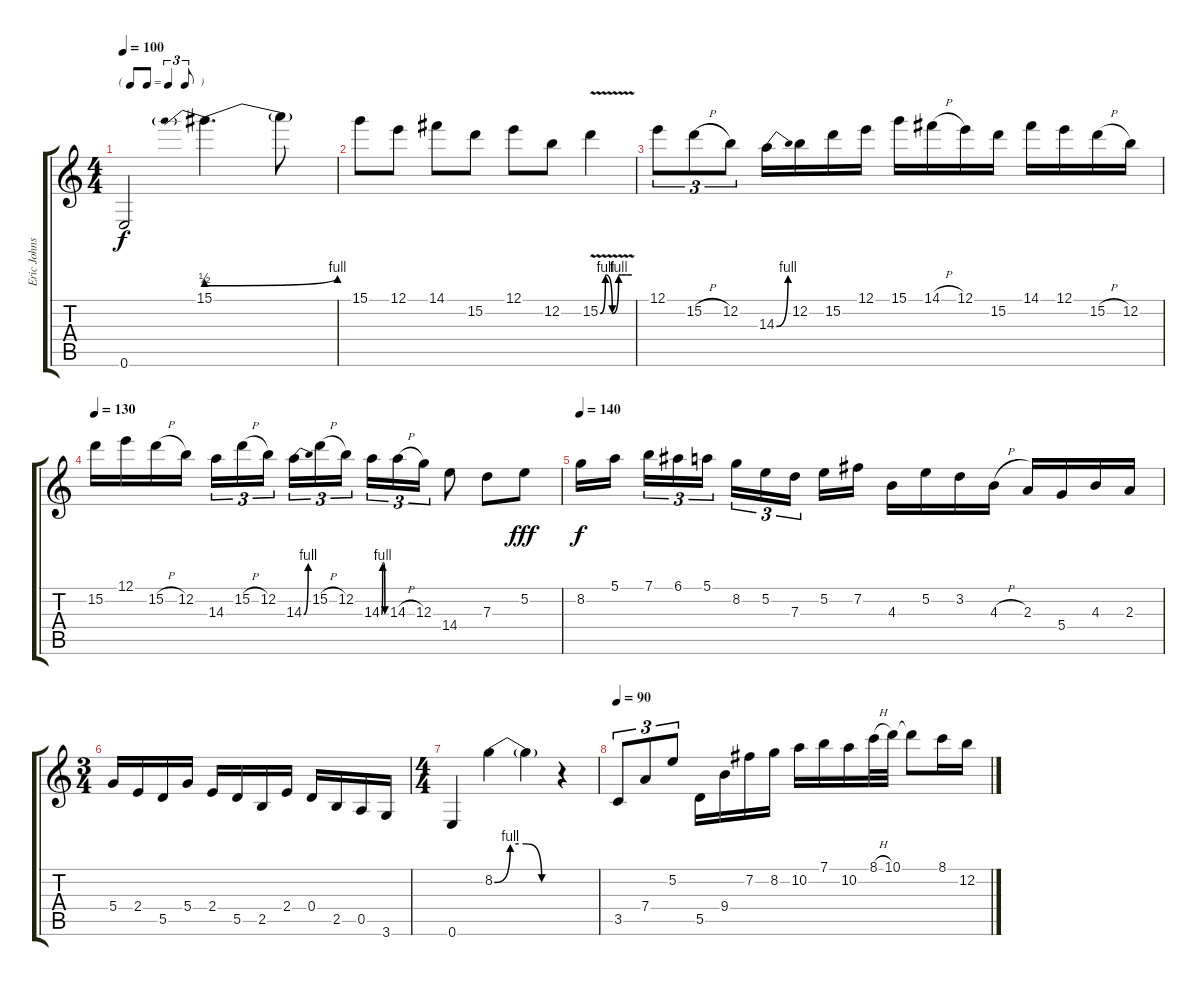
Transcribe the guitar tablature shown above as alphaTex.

\track ("Eric Johnson" "Eric Johns") {instrument distortionguitar}
\staff {score tabs}
\tuning (E4 B3 G3 D3 A2 E2) {hide}
\ts (4 4)
\tf triplet8th
\tempo 100
\tempo 140
\tempo 100
\clef g2
\ks c
0.6.2{dy f instrument distortionguitar} 15.1{be (prebendbend 0 2 60 4)}.4{d} 15.1{t}.8 |
15.1.8 12.1.8 14.1.8 15.2.8 12.1.8 12.2.8 15.2{be (custom 0 0 10 4 23 0 35 4 40 4 50 4 60 4) v}.4 |
12.1.8{tu (3 2)} 15.2{h}.8{tu (3 2)} 12.2.8{tu (3 2)} 14.3{be (bend 0 0 60 4)}.16 12.2.16 15.2.16 12.1.16 15.1.16 14.1{h}.16 12.1.16 15.2.16 14.1.16 12.1.16 15.2{h}.16 12.2.16 |
\tempo 130
15.2.16 12.1.16 15.2{h}.16 12.2.16 14.3.16{tu (3 2)} 15.2{h}.16{tu (3 2)} 12.2.16{tu (3 2) beam splitsecondary} 14.3{be (bend 0 0 60 4)}.16{tu (3 2)} 15.2{h}.16{tu (3 2)} 12.2.16{tu (3 2)} 14.3{be (custom 0 0 15 4 30 4 45 0 60 0)}.16{tu (3 2)} 14.3{h}.16{tu (3 2)} 12.3.16{tu (3 2)} 14.4.8 7.3.8 5.2.8{dy fff} |
\tempo 140
8.2.16{dy f} 5.1.16{beam splitsecondary} 7.1.16{tu (3 2)} 6.1.16{tu (3 2)} 5.1.16{tu (3 2)} 8.2.16{tu (3 2)} 5.2.16{tu (3 2)} 7.3.16{tu (3 2) beam splitsecondary} 5.2.16 7.2.16 4.3.16 5.2.16 3.2.16 4.3{h}.16 2.3.16 5.4.16 4.3.16 2.3.16 |
\ts (3 4)
5.4.16 2.4.16 5.5.16 5.4.16 2.4.16 5.5.16 2.5.16 2.4.16 0.4.16 2.5.16 0.5.16 3.6.16 |
\ts (4 4)
0.6.4 8.2{be (custom 0 0 15 4 30 4 45 0 60 0)}.4 8.2{t}.4 r.4 |
\tempo 90
3.5.8{tu (3 2)} 7.4.8{tu (3 2)} 5.2.8{tu (3 2)} 5.5.16 9.4.16 7.2.16 8.2.16 10.2.16 7.1.16 10.2.16 8.1{h}.32 10.1.32 10.1{t}.8 8.1.16 12.2.16
